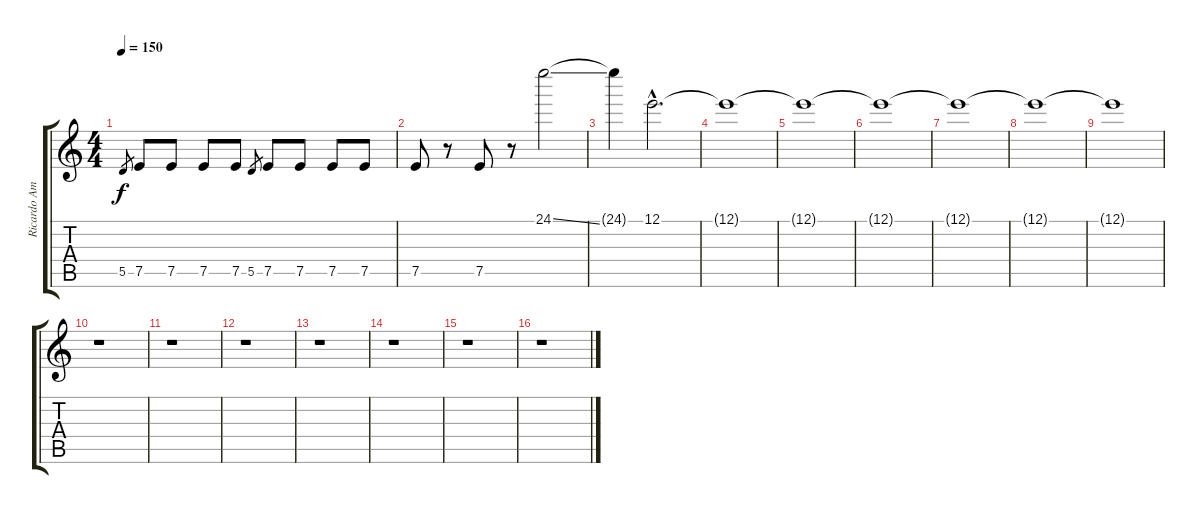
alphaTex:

\track ("Ricardo Amorim (Electric Guitar3)" "Ricardo Am") {instrument overdrivenguitar}
\staff {score tabs}
\tuning (E4 B3 G3 D3 A2 E2) {hide}
\ts (4 4)
\tempo 150
\clef g2
\ks c
5.5.8{gr dy f} 7.5.8 7.5.8 7.5.8 7.5.8 5.5.8{gr} 7.5.8 7.5.8 7.5.8 7.5.8 |
7.5.8 r.8 7.5.8 r.8 24.1{ss}.2 |
24.1{t}.4 12.1{hac}.2{d volume 0} |
12.1{t}.1 |
12.1{t}.1 |
12.1{t}.1 |
12.1{t}.1 |
12.1{t}.1 |
12.1{t}.1 |
r.1 |
r.1 |
r.1 |
r.1 |
r.1 |
r.1 |
r.1
